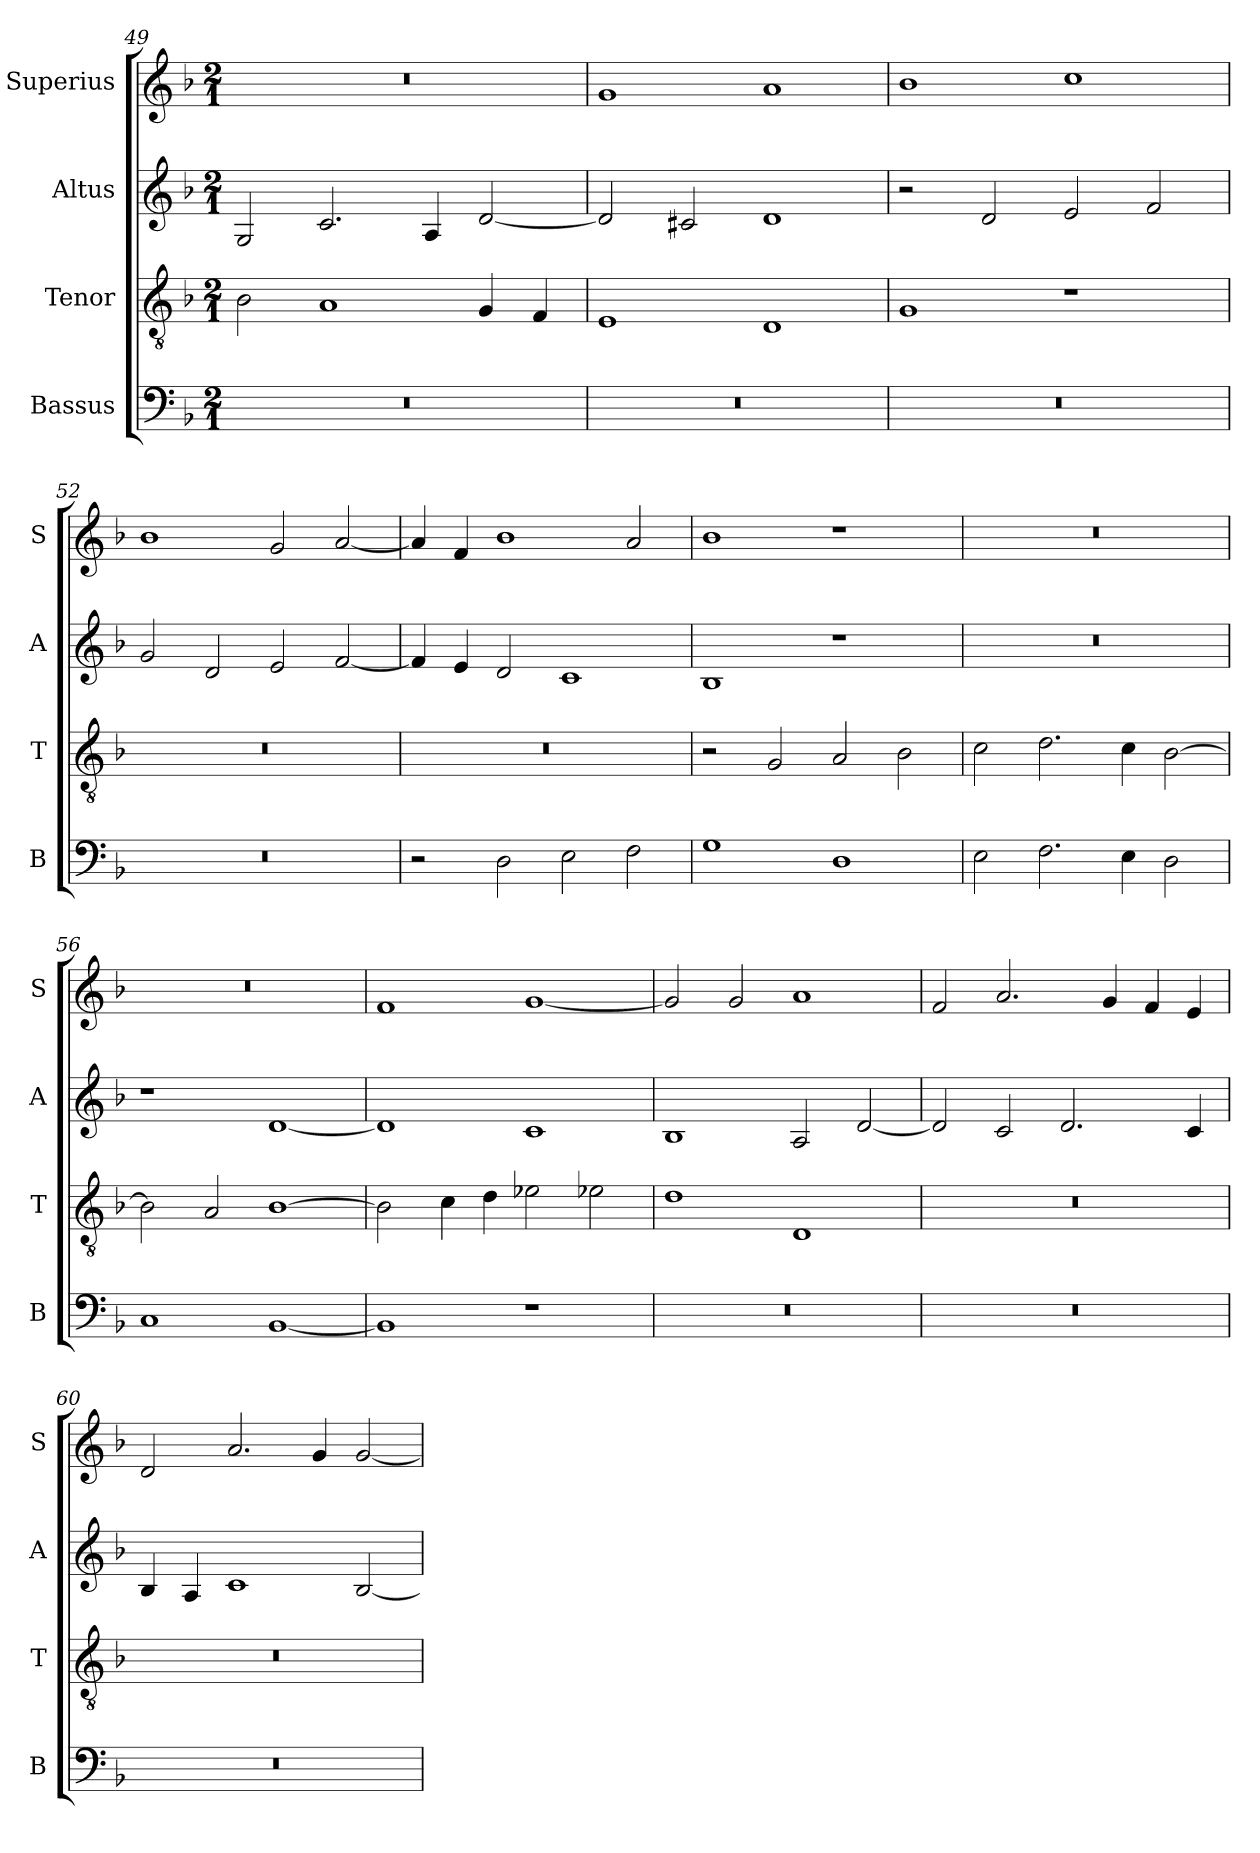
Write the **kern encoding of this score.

**kern	**kern	**kern	**kern
*part4	*part3	*part2	*part1
*staff4	*staff3	*staff2	*staff1
*I"Bassus	*I"Tenor	*I"Altus	*I"Superius
*I'B	*I'T	*I'A	*I'S
*clefF4	*clefGv2	*clefG2	*clefG2
*k[b-]	*k[b-]	*k[b-]	*k[b-]
*F:	*F:	*F:	*F:
*M2/1	*M2/1	*M2/1	*M2/1
=49	=49	=49	=49
0r	2B-	2G	0r
.	1A	2.c	.
.	.	4A	.
.	4G	[2d	.
.	4F	.	.
=50	=50	=50	=50
0r	1E	2d]	1g
.	.	2c#X	.
.	1D	1d	1a
=51	=51	=51	=51
0r	1G	2r	1b-
.	.	2d	.
.	1r	2e	1cc
.	.	2f	.
=52	=52	=52	=52
0r	0r	2g	1b-
.	.	2d	.
.	.	2e	2g
.	.	[2f	[2a
=53	=53	=53	=53
2r	0r	4f]	4a]
.	.	4e	4f
2D	.	2d	1b-
2E	.	1c	.
2F	.	.	2a
=54	=54	=54	=54
1G	2r	1B-	1b-
.	2G	.	.
1D	2A	1r	1r
.	2B-	.	.
=55	=55	=55	=55
2E	2c	0r	0r
2.F	2.d	.	.
4E	4c	.	.
2D	[2B-	.	.
=56	=56	=56	=56
1C	2B-]	1r	0r
.	2A	.	.
[1BB-	[1B-	[1d	.
=57	=57	=57	=57
1BB-]	2B-]	1d]	1f
.	4c	.	.
.	4d	.	.
1r	2e-X	1c	[1g
.	2e-X	.	.
=58	=58	=58	=58
0r	1d	1B-	2g]
.	.	.	2g
.	1D	2A	1a
.	.	[2d	.
=59	=59	=59	=59
0r	0r	2d]	2f
.	.	2c	2.a
.	.	2.d	.
.	.	.	4g
.	.	.	4f
.	.	4c	4e
=60	=60	=60	=60
0r	0r	4B-	2d
.	.	4A	.
.	.	1c	2.a
.	.	.	4g
.	.	[2B-	[2g
=	=	=	=
*-	*-	*-	*-
